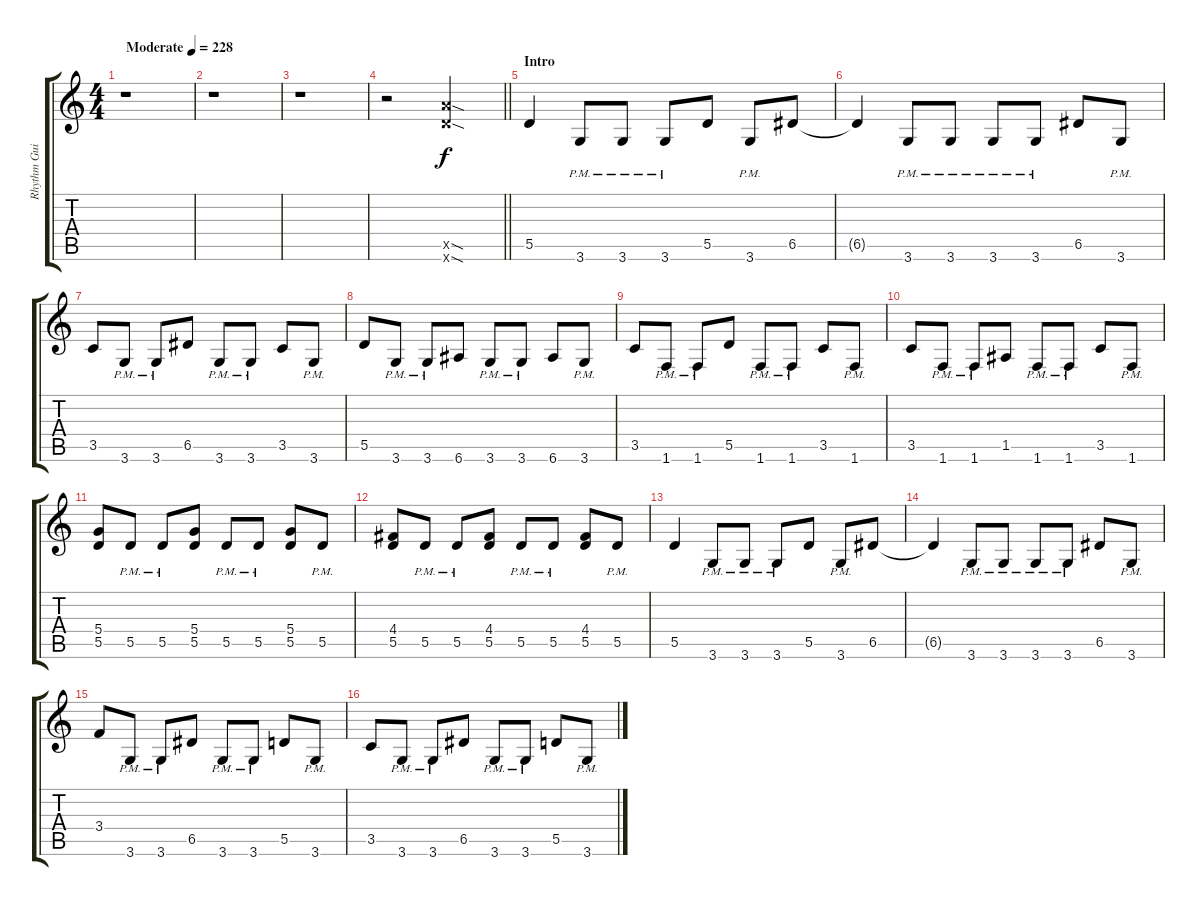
\track ("Rhythm Guitar I" "Rhythm Gui") {instrument overdrivenguitar}
\staff {score tabs}
\tuning (E4 B3 G3 D3 A2 E2) {hide}
\ts (4 4)
\tempo (228 "Moderate")
\clef g2
\ks c
r.1{dy f instrument overdrivenguitar} |
r.1 |
r.1 |
\barLineRight lightlight
r.2 (12.5{sod x} 10.6{sod x}).2 |
\section ("" "Intro")
5.5.4 3.6{pm}.8 3.6{pm}.8 3.6{pm}.8 5.5.8 3.6{pm}.8 6.5.8 |
6.5{t}.4 3.6{pm}.8 3.6{pm}.8 3.6{pm}.8 3.6{pm}.8 6.5.8 3.6{pm}.8 |
3.5.8 3.6{pm}.8 3.6{pm}.8 6.5.8 3.6{pm}.8 3.6{pm}.8 3.5.8 3.6{pm}.8 |
5.5.8 3.6{pm}.8 3.6{pm}.8 6.6.8 3.6{pm}.8 3.6{pm}.8 6.6.8 3.6{pm}.8 |
3.5.8 1.6{pm}.8 1.6{pm}.8 5.5.8 1.6{pm}.8 1.6{pm}.8 3.5.8 1.6{pm}.8 |
3.5.8 1.6{pm}.8 1.6{pm}.8 1.5.8 1.6{pm}.8 1.6{pm}.8 3.5.8 1.6{pm}.8 |
(5.4 5.5).8 5.5{pm}.8 5.5{pm}.8 (5.4 5.5).8 5.5{pm}.8 5.5{pm}.8 (5.4 5.5).8 5.5{pm}.8 |
(4.4 5.5).8 5.5{pm}.8 5.5{pm}.8 (4.4 5.5).8 5.5{pm}.8 5.5{pm}.8 (4.4 5.5).8 5.5{pm}.8 |
5.5.4 3.6{pm}.8 3.6{pm}.8 3.6{pm}.8 5.5.8 3.6{pm}.8 6.5.8 |
6.5{t}.4 3.6{pm}.8 3.6{pm}.8 3.6{pm}.8 3.6{pm}.8 6.5.8 3.6{pm}.8 |
3.4.8 3.6{pm}.8 3.6{pm}.8 6.5.8 3.6{pm}.8 3.6{pm}.8 5.5.8 3.6{pm}.8 |
3.5.8 3.6{pm}.8 3.6{pm}.8 6.5.8 3.6{pm}.8 3.6{pm}.8 5.5.8 3.6{pm}.8
